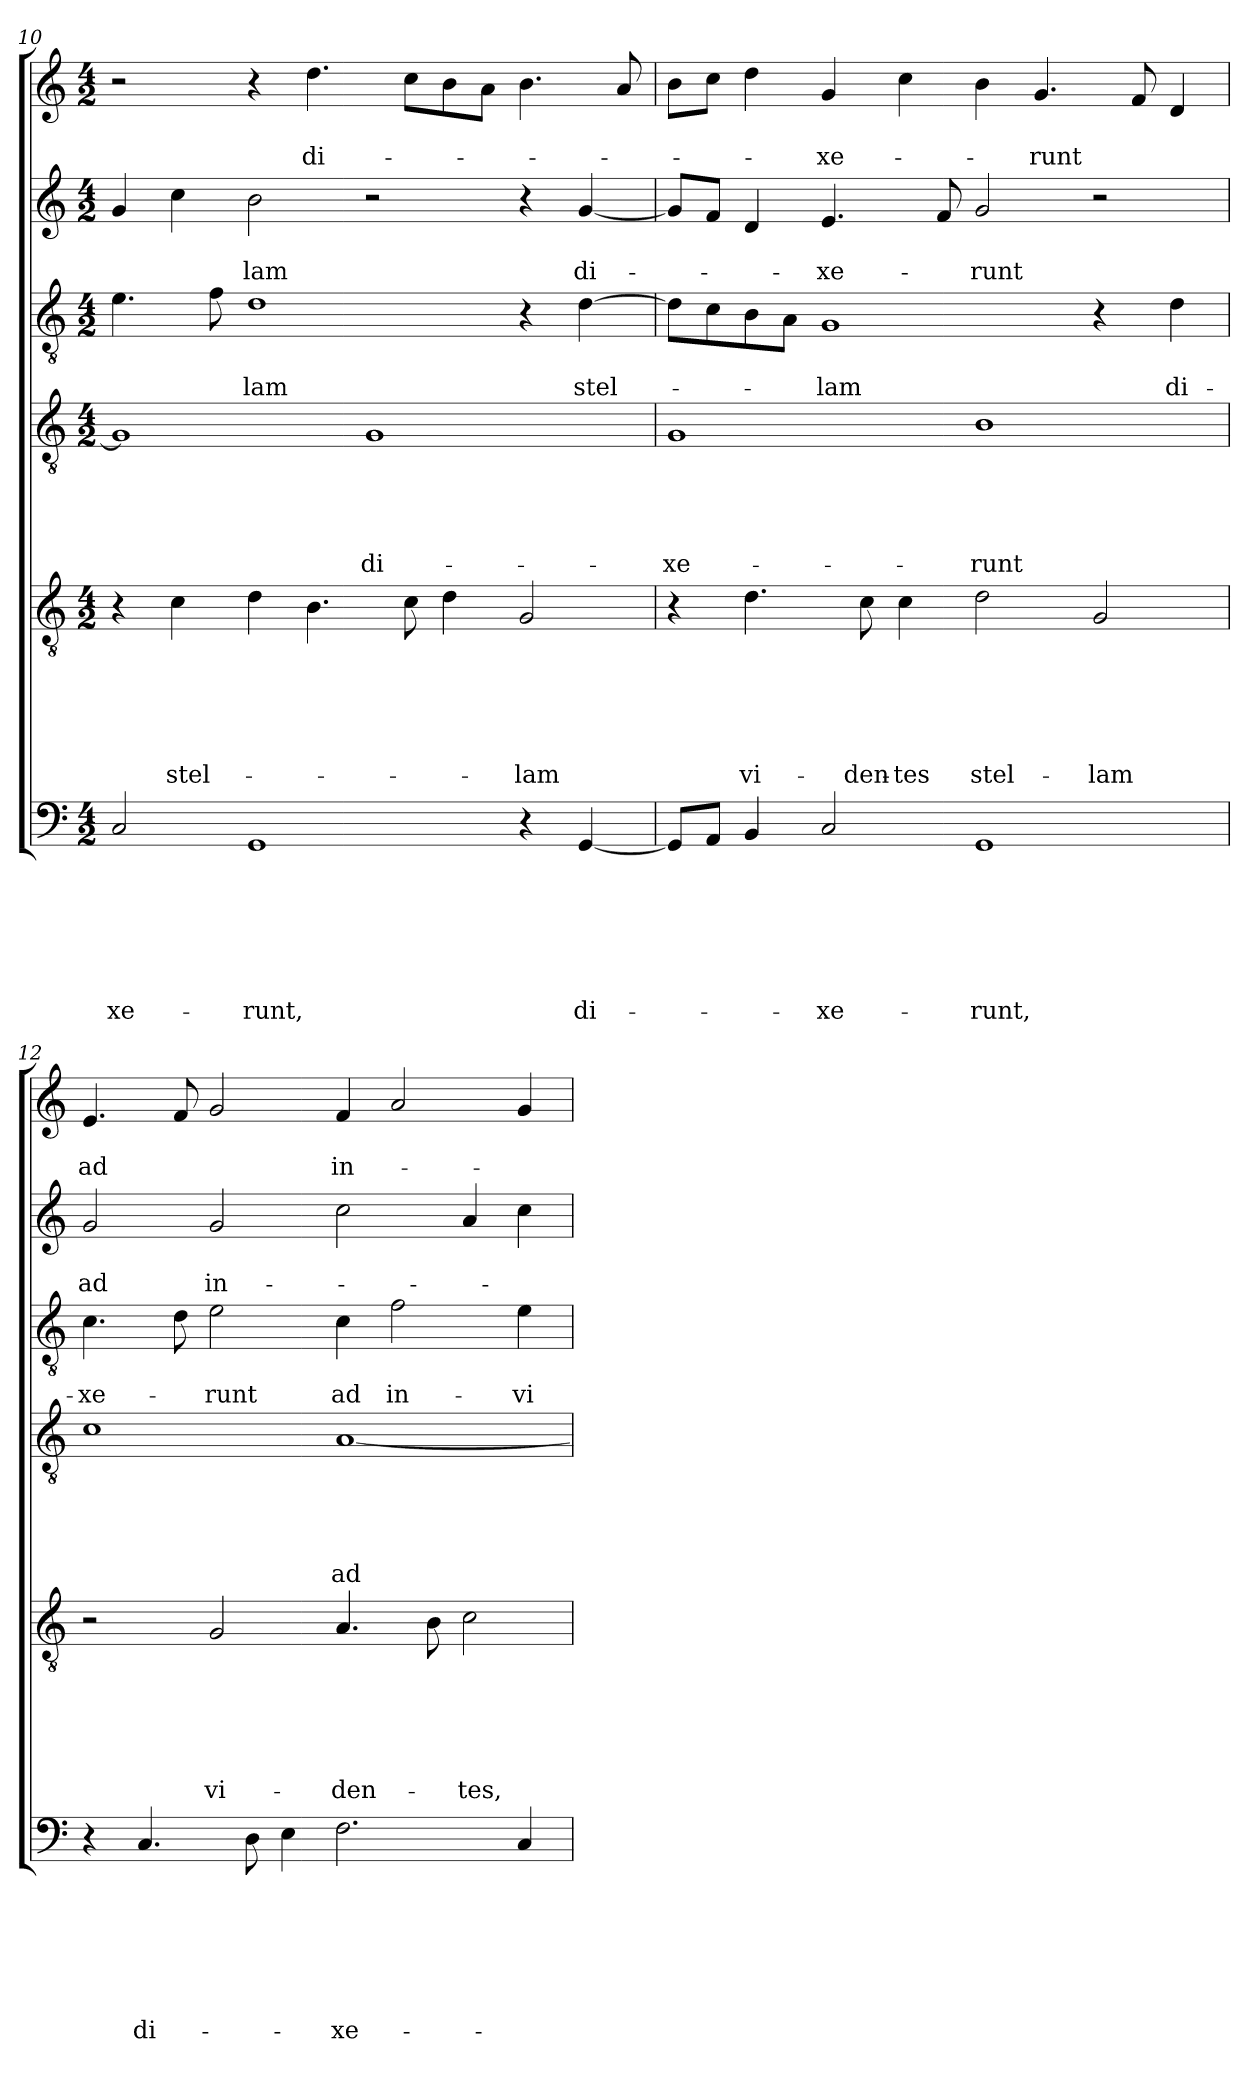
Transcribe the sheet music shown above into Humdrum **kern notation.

**kern	**text	**text	**text	**text	**text	**text	**text	**kern	**text	**text	**text	**text	**text	**text	**kern	**text	**text	**text	**text	**text	**kern	**text	**text	**kern	**text	**text	**kern	**text	**text
*part6	*part6	*part6	*part6	*part6	*part6	*part6	*part6	*part5	*part5	*part5	*part5	*part5	*part5	*part5	*part4	*part4	*part4	*part4	*part4	*part4	*part3	*part3	*part3	*part2	*part2	*part2	*part1	*part1	*part1
*staff6	*staff6	*staff6	*staff6	*staff6	*staff6	*staff6	*staff6	*staff5	*staff5	*staff5	*staff5	*staff5	*staff5	*staff5	*staff4	*staff4	*staff4	*staff4	*staff4	*staff4	*staff3	*staff3	*staff3	*staff2	*staff2	*staff2	*staff1	*staff1	*staff1
!!LO:LB:g=z
*clefF4	*	*	*	*	*	*	*	*clefGv2	*	*	*	*	*	*	*clefGv2	*	*	*	*	*	*clefGv2	*	*	*clefG2	*	*	*clefG2	*	*
*k[]	*	*	*	*	*	*	*	*k[]	*	*	*	*	*	*	*k[]	*	*	*	*	*	*k[]	*	*	*k[]	*	*	*k[]	*	*
*C:	*	*	*	*	*	*	*	*C:	*	*	*	*	*	*	*C:	*	*	*	*	*	*C:	*	*	*C:	*	*	*C:	*	*
*M4/2	*	*	*	*	*	*	*	*M4/2	*	*	*	*	*	*	*M4/2	*	*	*	*	*	*M4/2	*	*	*M4/2	*	*	*M4/2	*	*
=10	=10	=10	=10	=10	=10	=10	=10	=10	=10	=10	=10	=10	=10	=10	=10	=10	=10	=10	=10	=10	=10	=10	=10	=10	=10	=10	=10	=10	=10
!	!	!	!	!	!	!	!LO:LY:b	!	!	!	!	!	!	!	!	!	!	!	!	!	!	!	!	!	!	!	!	!	!
2C/	.	.	.	.	.	.	-xe-	4r	.	.	.	.	.	.	1G]	.	.	.	.	.	4.e\	.	.	4g/	.	.	2r	.	.
!	!	!	!	!	!	!	!	!	!	!	!	!	!	!LO:LY:b	!	!	!	!	!	!	!	!	!	!	!	!	!	!	!
.	.	.	.	.	.	.	.	4c\	.	.	.	.	.	stel-	.	.	.	.	.	.	.	.	.	4cc\	.	.	.	.	.
.	.	.	.	.	.	.	.	.	.	.	.	.	.	.	.	.	.	.	.	.	8f\	.	.	.	.	.	.	.	.
!	!	!	!	!	!	!	!LO:LY:b	!	!	!	!	!	!	!	!	!	!	!	!	!	!	!	!LO:LY:b	!	!	!LO:LY:b	!	!	!
1GG	.	.	.	.	.	.	-runt,	4d\	.	.	.	.	.	.	.	.	.	.	.	.	1d	.	-lam	2b\	.	-lam	4r	.	.
!	!	!	!	!	!	!	!	!	!	!	!	!	!	!	!	!	!	!	!	!	!	!	!	!	!	!	!	!	!LO:LY:b
.	.	.	.	.	.	.	.	4.B\	.	.	.	.	.	.	.	.	.	.	.	.	.	.	.	.	.	.	4.dd\	.	di-
!	!	!	!	!	!	!	!	!	!	!	!	!	!	!	!	!	!	!	!	!LO:LY:b	!	!	!	!	!	!	!	!	!
.	.	.	.	.	.	.	.	.	.	.	.	.	.	.	1G	.	.	.	.	di-	.	.	.	2r	.	.	.	.	.
.	.	.	.	.	.	.	.	8c\	.	.	.	.	.	.	.	.	.	.	.	.	.	.	.	.	.	.	8cc\L	.	.
.	.	.	.	.	.	.	.	4d\	.	.	.	.	.	.	.	.	.	.	.	.	.	.	.	.	.	.	8b\	.	.
.	.	.	.	.	.	.	.	.	.	.	.	.	.	.	.	.	.	.	.	.	.	.	.	.	.	.	8a\J	.	.
!	!	!	!	!	!	!	!	!	!	!	!	!	!	!LO:LY:b	!	!	!	!	!	!	!	!	!	!	!	!	!	!	!
4r	.	.	.	.	.	.	.	2G/	.	.	.	.	.	-lam	.	.	.	.	.	.	4r	.	.	4r	.	.	4.b\	.	.
!	!	!	!	!	!	!	!LO:LY:b	!	!	!	!	!	!	!	!	!	!	!	!	!	!	!	!LO:LY:b	!	!	!LO:LY:b	!	!	!
[4GG/	.	.	.	.	.	.	di-	.	.	.	.	.	.	.	.	.	.	.	.	.	[4d\	.	stel-	[4g/	.	di-	.	.	.
.	.	.	.	.	.	.	.	.	.	.	.	.	.	.	.	.	.	.	.	.	.	.	.	.	.	.	8a/	.	.
=11	=11	=11	=11	=11	=11	=11	=11	=11	=11	=11	=11	=11	=11	=11	=11	=11	=11	=11	=11	=11	=11	=11	=11	=11	=11	=11	=11	=11	=11
!	!	!	!	!	!	!	!	!	!	!	!	!	!	!	!	!	!	!	!	!LO:LY:b	!	!	!	!	!	!	!	!	!
8GG/L]	.	.	.	.	.	.	.	4r	.	.	.	.	.	.	1G	.	.	.	.	-xe-	8d\L]	.	.	8g/L]	.	.	8b\L	.	.
8AA/J	.	.	.	.	.	.	.	.	.	.	.	.	.	.	.	.	.	.	.	.	8c\	.	.	8f/J	.	.	8cc\J	.	.
!	!	!	!	!	!	!	!	!	!	!	!	!	!	!LO:LY:b	!	!	!	!	!	!	!	!	!	!	!	!	!	!	!
4BB/	.	.	.	.	.	.	.	4.d\	.	.	.	.	.	vi-	.	.	.	.	.	.	8B\	.	.	4d/	.	.	4dd\	.	.
.	.	.	.	.	.	.	.	.	.	.	.	.	.	.	.	.	.	.	.	.	8A\J	.	.	.	.	.	.	.	.
!	!	!	!	!	!	!	!LO:LY:b	!	!	!	!	!	!	!	!	!	!	!	!	!	!	!	!LO:LY:b	!	!	!LO:LY:b	!	!	!LO:LY:b
2C/	.	.	.	.	.	.	-xe-	.	.	.	.	.	.	.	.	.	.	.	.	.	1G	.	-lam	4.e/	.	-xe-	4g/	.	-xe-
!	!	!	!	!	!	!	!	!	!	!	!	!	!	!LO:LY:b	!	!	!	!	!	!	!	!	!	!	!	!	!	!	!
.	.	.	.	.	.	.	.	8c\	.	.	.	.	.	-den-	.	.	.	.	.	.	.	.	.	.	.	.	.	.	.
!	!	!	!	!	!	!	!	!	!	!	!	!	!	!LO:LY:b	!	!	!	!	!	!	!	!	!	!	!	!	!	!	!
.	.	.	.	.	.	.	.	4c\	.	.	.	.	.	-tes	.	.	.	.	.	.	.	.	.	.	.	.	4cc\	.	.
.	.	.	.	.	.	.	.	.	.	.	.	.	.	.	.	.	.	.	.	.	.	.	.	8f/	.	.	.	.	.
!	!	!	!	!	!	!	!LO:LY:b	!	!	!	!	!	!	!LO:LY:b	!	!	!	!	!	!LO:LY:b	!	!	!	!	!	!LO:LY:b	!	!	!
1GG	.	.	.	.	.	.	-runt,	2d\	.	.	.	.	.	stel-	1B	.	.	.	.	-runt	.	.	.	2g/	.	-runt	4b\	.	.
!	!	!	!	!	!	!	!	!	!	!	!	!	!	!	!	!	!	!	!	!	!	!	!	!	!	!	!	!	!LO:LY:b
.	.	.	.	.	.	.	.	.	.	.	.	.	.	.	.	.	.	.	.	.	.	.	.	.	.	.	4.g/	.	-runt
!	!	!	!	!	!	!	!	!	!	!	!	!	!	!LO:LY:b	!	!	!	!	!	!	!	!	!	!	!	!	!	!	!
.	.	.	.	.	.	.	.	2G/	.	.	.	.	.	-lam	.	.	.	.	.	.	4r	.	.	2r	.	.	.	.	.
.	.	.	.	.	.	.	.	.	.	.	.	.	.	.	.	.	.	.	.	.	.	.	.	.	.	.	8f/	.	.
!	!	!	!	!	!	!	!	!	!	!	!	!	!	!	!	!	!	!	!	!	!	!	!LO:LY:b	!	!	!	!	!	!
.	.	.	.	.	.	.	.	.	.	.	.	.	.	.	.	.	.	.	.	.	4d\	.	di-	.	.	.	4d/	.	.
=12	=12	=12	=12	=12	=12	=12	=12	=12	=12	=12	=12	=12	=12	=12	=12	=12	=12	=12	=12	=12	=12	=12	=12	=12	=12	=12	=12	=12	=12
!	!	!	!	!	!	!	!	!	!	!	!	!	!	!	!	!	!	!	!	!	!	!	!LO:LY:b	!	!	!LO:LY:b	!	!	!LO:LY:b
4r	.	.	.	.	.	.	.	2r	.	.	.	.	.	.	1c	.	.	.	.	.	4.c\	.	-xe-	2g/	.	ad	4.e/	.	ad
!	!	!	!	!	!	!	!LO:LY:b	!	!	!	!	!	!	!	!	!	!	!	!	!	!	!	!	!	!	!	!	!	!
4.C/	.	.	.	.	.	.	di-	.	.	.	.	.	.	.	.	.	.	.	.	.	.	.	.	.	.	.	.	.	.
.	.	.	.	.	.	.	.	.	.	.	.	.	.	.	.	.	.	.	.	.	8d\	.	.	.	.	.	8f/	.	.
!	!	!	!	!	!	!	!	!	!	!	!	!	!	!LO:LY:b	!	!	!	!	!	!	!	!	!LO:LY:b	!	!	!LO:LY:b	!	!	!
.	.	.	.	.	.	.	.	2G/	.	.	.	.	.	vi-	.	.	.	.	.	.	2e\	.	-runt	2g/	.	in-	2g/	.	.
8D\	.	.	.	.	.	.	.	.	.	.	.	.	.	.	.	.	.	.	.	.	.	.	.	.	.	.	.	.	.
4E\	.	.	.	.	.	.	.	.	.	.	.	.	.	.	.	.	.	.	.	.	.	.	.	.	.	.	.	.	.
!	!	!	!	!	!	!	!LO:LY:b	!	!	!	!	!	!	!LO:LY:b	!	!	!	!	!	!LO:LY:b	!	!	!LO:LY:b	!	!	!	!	!	!LO:LY:b
2.F\	.	.	.	.	.	.	-xe-	4.A/	.	.	.	.	.	-den-	[1A	.	.	.	.	ad	4c\	.	ad	2cc\	.	.	4f/	.	in-
!	!	!	!	!	!	!	!	!	!	!	!	!	!	!	!	!	!	!	!	!	!	!	!LO:LY:b	!	!	!	!	!	!
.	.	.	.	.	.	.	.	.	.	.	.	.	.	.	.	.	.	.	.	.	2f\	.	in-	.	.	.	2a/	.	.
.	.	.	.	.	.	.	.	8B\	.	.	.	.	.	.	.	.	.	.	.	.	.	.	.	.	.	.	.	.	.
!	!	!	!	!	!	!	!	!	!	!	!	!	!	!LO:LY:b	!	!	!	!	!	!	!	!	!	!	!	!	!	!	!
.	.	.	.	.	.	.	.	2c\	.	.	.	.	.	-tes,	.	.	.	.	.	.	.	.	.	4a/	.	.	.	.	.
!	!	!	!	!	!	!	!	!	!	!	!	!	!	!	!	!	!	!	!	!	!	!	!LO:LY:b	!	!	!	!	!	!
4C/	.	.	.	.	.	.	.	.	.	.	.	.	.	.	.	.	.	.	.	.	4e\	.	-vi-	4cc\	.	.	4g/	.	.
=	=	=	=	=	=	=	=	=	=	=	=	=	=	=	=	=	=	=	=	=	=	=	=	=	=	=	=	=	=
*-	*-	*-	*-	*-	*-	*-	*-	*-	*-	*-	*-	*-	*-	*-	*-	*-	*-	*-	*-	*-	*-	*-	*-	*-	*-	*-	*-	*-	*-
